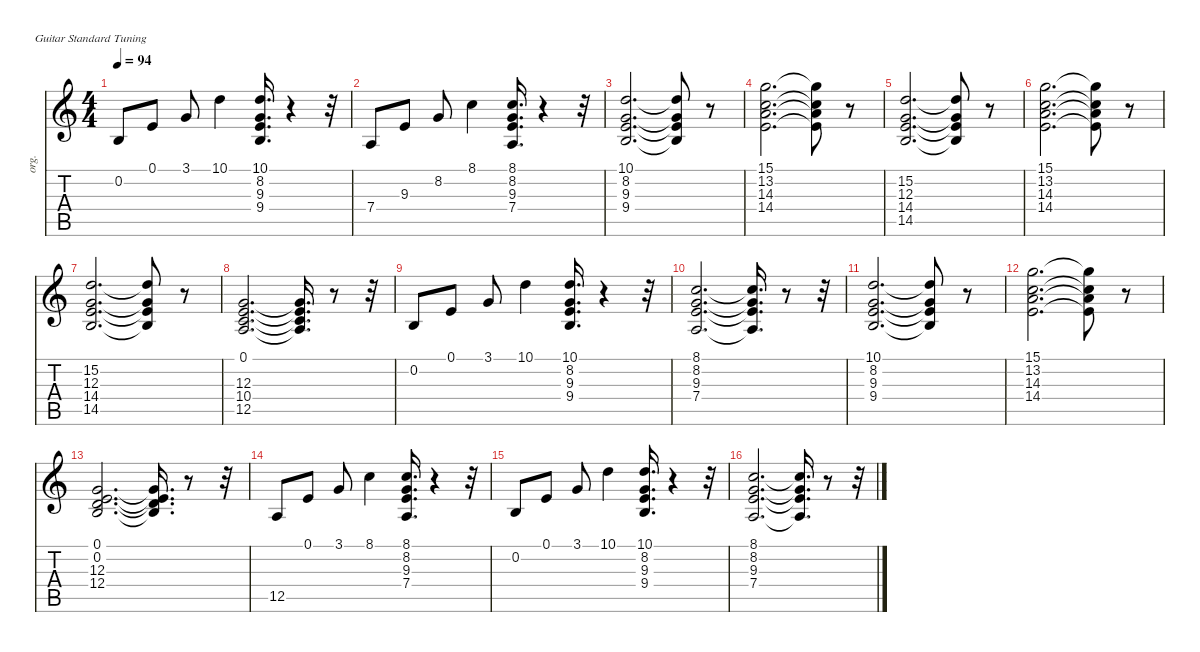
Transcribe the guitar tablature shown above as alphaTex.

\defaultSystemsLayout 4
\hideDynamics
\bracketExtendMode nobrackets
\otherSystemsTrackNameOrientation horizontal
\track ("Hammond Organ" "org.") {instrument drawbarorgan}
\staff {score tabs}
\tuning (E4 B3 G3 D3 A2 E2)
\ts (4 4)
\tempo 94
\clef g2
\ks c
0.2.8{dy mp beam Up} 0.1.8{dy p beam Up} 3.1.8{beam Up} 10.1.4{dy mp beam Down} (10.1 8.2 9.3 9.4).16{d beam Up} r.4{beam Up} r.32{beam Up} |
7.4.8{beam Up} 9.3.8{dy p beam Up} 8.2.8{beam Up} 8.1.4{dy mp beam Down} (8.1 8.2 9.3 7.4).16{d beam Up} r.4{beam Up} r.32{beam Up} |
(10.1 8.2 9.3 9.4).2{d beam Up} (10.1{t} 8.2{t} 9.3{t} 9.4{t}).8{dy f beam Up} r.8{beam Up} |
(15.1 13.2 14.3 14.4).2{d dy mp beam Down} (15.1{t} 13.2{t} 14.3{t} 14.4{t}).8{dy f beam Down} r.8{beam Down} |
(15.2 12.3 14.4 14.5).2{d dy mp beam Up} (15.2{t} 12.3{t} 14.4{t} 14.5{t}).8{dy f beam Up} r.8{beam Up} |
(15.1 13.2 14.3 14.4).2{d dy mp beam Down} (15.1{t} 13.2{t} 14.3{t} 14.4{t}).8{dy f beam Down} r.8{beam Down} |
(15.2 12.3 14.4 14.5).2{d dy mp beam Up} (15.2{t} 12.3{t} 14.4{t} 14.5{t}).8{dy f beam Up} r.8{beam Up} |
(0.1 12.3 10.4 12.5).2{d dy mp beam Up} (0.1{t} 12.3{t} 10.4{t} 12.5{t}).16{d dy f beam Up} r.8{beam Up} r.32{beam Up} |
0.2.8{dy mp beam Up} 0.1.8{dy p beam Up} 3.1.8{beam Up} 10.1.4{dy mp beam Down} (10.1 8.2 9.3 9.4).16{d beam Up} r.4{beam Up} r.32{beam Up} |
(8.1 8.2 9.3 7.4).2{d beam Up} (8.1{t} 8.2{t} 9.3{t} 7.4{t}).16{d dy f beam Up} r.8{beam Up} r.32{beam Up} |
(10.1 8.2 9.3 9.4).2{d dy mp beam Up} (10.1{t} 8.2{t} 9.3{t} 9.4{t}).8{dy f beam Up} r.8{beam Up} |
(15.1 13.2 14.3 14.4).2{d dy mp beam Down} (15.1{t} 13.2{t} 14.3{t} 14.4{t}).8{dy f beam Down} r.8{beam Down} |
(0.1 0.2 12.3 12.4).2{d dy mp beam Up} (0.1{t} 0.2{t} 12.3{t} 12.4{t}).16{d dy f beam Up} r.8{beam Up} r.32{beam Up} |
12.5.8{dy mp beam Up} 0.1.8{dy p beam Up} 3.1.8{beam Up} 8.1.4{dy mp beam Down} (8.1 8.2 9.3 7.4).16{d beam Up} r.4{beam Up} r.32{beam Up} |
0.2.8{beam Up} 0.1.8{dy p beam Up} 3.1.8{beam Up} 10.1.4{dy mp beam Down} (10.1 8.2 9.3 9.4).16{d beam Up} r.4{beam Up} r.32{beam Up} |
(8.1 8.2 9.3 7.4).2{d beam Up} (8.1{t} 8.2{t} 9.3{t} 7.4{t}).16{d dy f beam Up} r.8{beam Up} r.32{beam Up}
